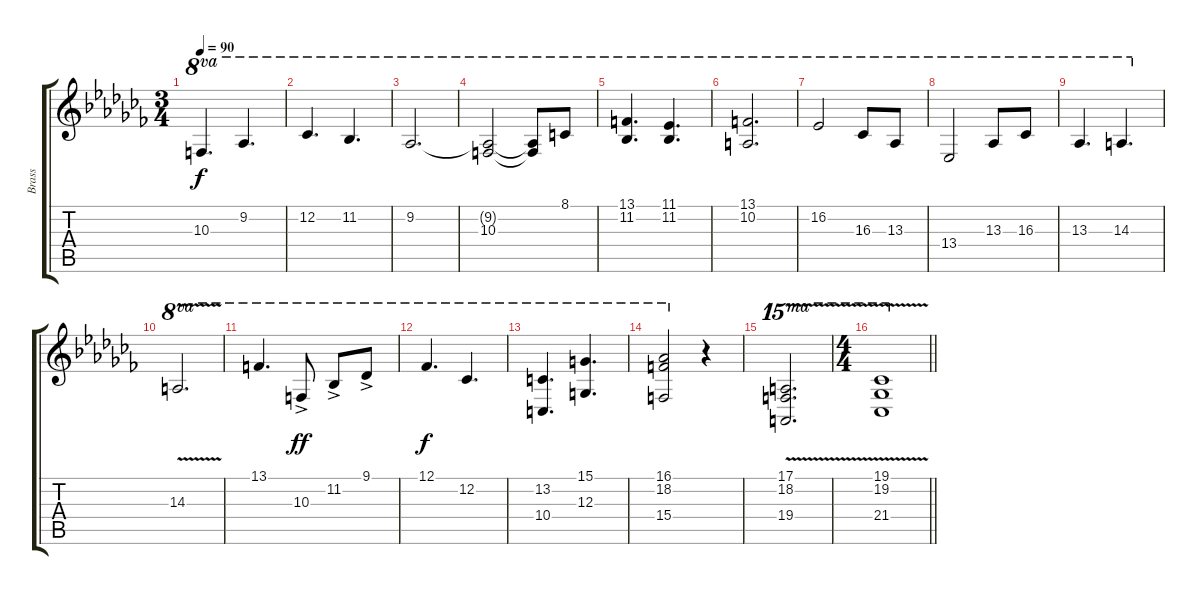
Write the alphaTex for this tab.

\track ("Brass" "Brass") {instrument trombone}
\staff {score tabs}
\tuning (E4 B3 G3 D3 A2 E2) {hide}
\ts (3 4)
\tempo 90
\clef g2
\ks cb
10.3.4{d ot 8va dy f} 9.2.4{d ot 8va} |
12.2.4{d ot 8va} 11.2.4{d ot 8va} |
9.2.2{d ot 8va} |
(9.2{t} 10.3).2{ot 8va} (9.2{t} 10.3{t}).8{ot 8va} 8.1.8{ot 8va} |
(13.1 11.2).4{d ot 8va} (11.1 11.2).4{d ot 8va} |
(13.1 10.2).2{d ot 8va} |
16.2.2{ot 8va} 16.3.8{ot 8va} 13.3.8{ot 8va} |
13.4.2{ot 8va} 13.3.8{ot 8va} 16.3.8{ot 8va} |
13.3.4{d ot 8va} 14.3.4{d ot 8va} |
14.3{v}.2{d ot 8va} |
13.1.4{d ot 8va} 10.3{ac}.8{ot 8va dy ff} 11.2{ac}.8{ot 8va} 9.1{ac}.8{ot 8va} |
12.1.4{d ot 8va dy f} 12.2.4{d ot 8va} |
(13.2 10.4).4{d ot 8va} (15.1 12.3).4{d ot 8va} |
(16.1 18.2 15.4).2{ot 8va} r.4 |
(17.1{v} 18.2{v} 19.4{v}).2{d ot 15ma} |
\ts (4 4)
\barLineRight lightlight
(19.1{v} 19.2{v} 21.4{v}).1{ot 15ma}
